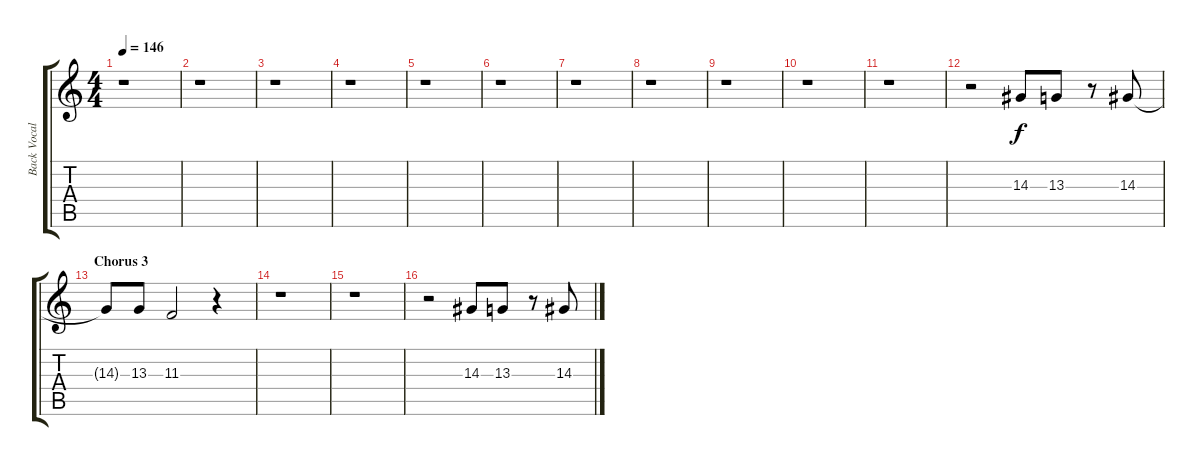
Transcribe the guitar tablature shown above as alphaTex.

\track ("Back Vocal" "Back Vocal") {instrument viola}
\staff {score tabs}
\tuning (Eb4 Bb3 Gb3 Db3 Ab2 Eb2) {hide}
\ts (4 4)
\tempo 146
\clef g2
\ks c
r.1{dy f} |
r.1 |
r.1 |
r.1 |
r.1 |
r.1 |
r.1 |
r.1 |
r.1 |
r.1 |
r.1 |
r.2 14.3.8 13.3.8 r.8 14.3.8 |
\section ("" "Chorus 3")
14.3{t}.8 13.3.8 11.3.2 r.4 |
r.1 |
r.1 |
r.2 14.3.8 13.3.8 r.8 14.3.8
